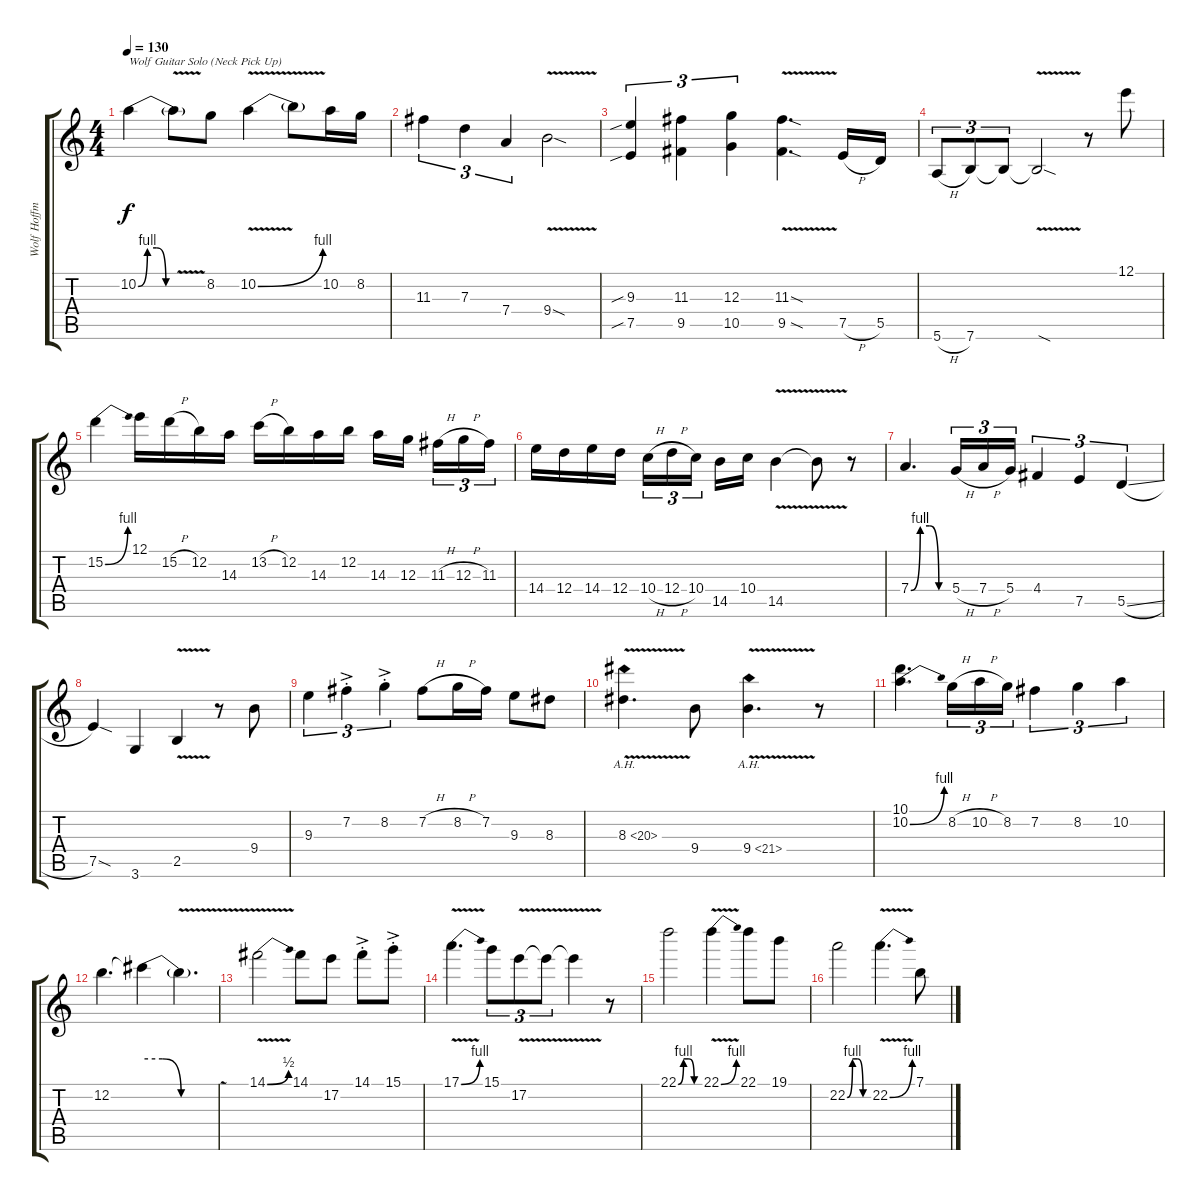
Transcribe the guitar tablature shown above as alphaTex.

\track ("Wolf Hoffmann" "Wolf Hoffm") {instrument acousticguitarsteel}
\staff {score tabs}
\tuning (E4 B3 G3 D3 A2 E2) {hide}
\ts (4 4)
\tempo 130
\clef g2
\ks c
10.2{be (custom 0 0 15 4 30 4 45 0 60 0)}.4{txt "Wolf Guitar Solo (Neck Pick Up)" dy f} 10.2{v t}.8 8.2.8 10.2{be (bend 0 0 60 4) v}.4 10.2{t}.8 10.2.16 8.2.16 |
11.3.4{tu (3 2)} 7.3.4{tu (3 2)} 7.4.4{tu (3 2)} 9.4{v sod}.2 |
(9.3{sib} 7.5{sib}).4{tu (3 2)} (11.3 9.5).4{tu (3 2)} (12.3 10.5).4{tu (3 2)} (11.3{sod} 9.5{v sod}).4{d} 7.5{h}.16 5.5.16 |
5.6{h}.8{tu (3 2)} 7.6.8{tu (3 2)} 7.6{t}.8{tu (3 2)} 7.6{v sod t}.2 r.8 12.1.8 |
15.2{be (bend 0 0 60 4)}.4 12.1.16 15.2{h}.16 12.2.16 14.3.16 13.2{h}.16 12.2.16 14.3.16 12.2.16 14.3.16 12.3.16 11.3{h}.16{tu (3 2)} 12.3{h}.16{tu (3 2)} 11.3.16{tu (3 2)} |
14.4.16 12.4.16 14.4.16 12.4.16 10.4{h}.16{tu (3 2)} 12.4{h}.16{tu (3 2)} 10.4.16{tu (3 2)} 14.5.16 10.4.16 14.5{v}.4 14.5{v t}.8 r.8 |
7.4{be (custom 0 0 15 4 30 4 45 0 60 0)}.4{d} 5.4{h}.16{tu (3 2)} 7.4{h}.16{tu (3 2)} 5.4.16{tu (3 2)} 4.4.4{tu (3 2)} 7.5.4{tu (3 2)} 5.5{sl}.4{tu (3 2)} |
7.5{sod}.4 3.6.4 2.5{v}.4 r.8 9.4.8 |
9.3.4{tu (3 2)} 7.2{ac st}.4{tu (3 2)} 8.2{ac st}.4{tu (3 2)} 7.2{h}.8 8.2{h}.16 7.2.16 9.3.8 8.3.8 |
8.3{ah 12 v}.4{d} 9.4.8 9.4{ah 12 v}.4{d} r.8 |
(10.1 10.2{be (bend 0 0 60 4)}).4{d} 8.2{h}.16{tu (3 2)} 10.2{h}.16{tu (3 2)} 8.2.16{tu (3 2)} 7.2.4{tu (3 2)} 8.2.4{tu (3 2)} 10.2.4{tu (3 2)} |
12.2.4{d} 12.2{be (custom 0 4 15 4 30 0 60 0) t}.4 12.2{v t}.4{d} |
14.1{be (bend 0 0 60 2) v}.2 14.1.8 17.2.8 14.1{ac st}.8 15.1{ac st}.8 |
17.1{be (bend 0 0 60 4) v}.4{d} 15.1.8{tu (3 2)} 17.2{v}.8{tu (3 2)} 17.2{v t}.8{tu (3 2)} 17.2{v t}.4 r.8 |
22.1{be (custom 0 0 15 4 30 4 45 0 60 0)}.2 22.1{be (bend 0 0 60 4) v}.4 22.1.8 19.1.8 |
22.2{be (custom 0 0 15 4 30 4 45 0 60 0)}.2 22.2{be (bend 0 0 60 4) v}.4{d} 7.1.8
